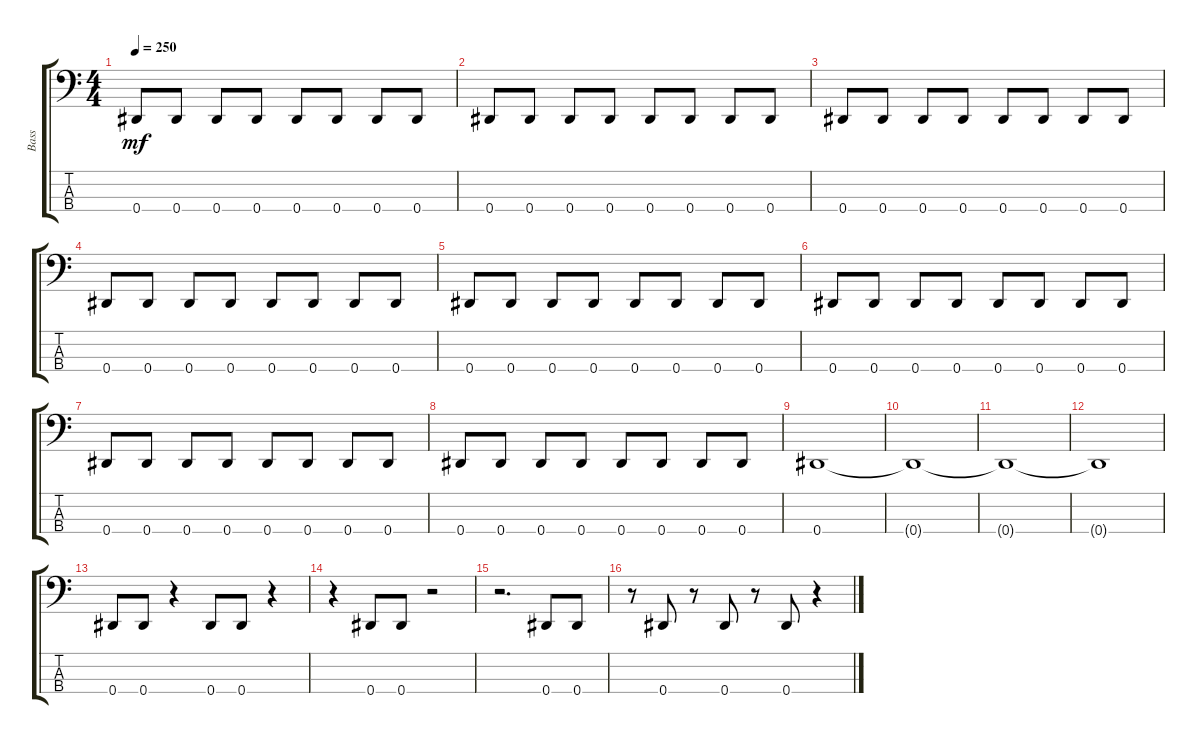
\track ("Bass" "Bass") {instrument electricbassfinger}
\staff {score tabs}
\tuning (Gb2 Db2 Ab1 Eb1) {hide}
\ts (4 4)
\tempo 250
\clef f4
\ks c
0.4.8{dy mf} 0.4.8 0.4.8 0.4.8 0.4.8 0.4.8 0.4.8 0.4.8 |
0.4.8 0.4.8 0.4.8 0.4.8 0.4.8 0.4.8 0.4.8 0.4.8 |
0.4.8 0.4.8 0.4.8 0.4.8 0.4.8 0.4.8 0.4.8 0.4.8 |
0.4.8 0.4.8 0.4.8 0.4.8 0.4.8 0.4.8 0.4.8 0.4.8 |
0.4.8 0.4.8 0.4.8 0.4.8 0.4.8 0.4.8 0.4.8 0.4.8 |
0.4.8 0.4.8 0.4.8 0.4.8 0.4.8 0.4.8 0.4.8 0.4.8 |
0.4.8 0.4.8 0.4.8 0.4.8 0.4.8 0.4.8 0.4.8 0.4.8 |
0.4.8 0.4.8 0.4.8 0.4.8 0.4.8 0.4.8 0.4.8 0.4.8 |
0.4.1 |
0.4{t}.1 |
0.4{t}.1 |
0.4{t}.1 |
0.4.8 0.4.8 r.4 0.4.8 0.4.8 r.4 |
r.4 0.4.8 0.4.8 r.2 |
r.2{d} 0.4.8 0.4.8 |
r.8 0.4.8 r.8 0.4.8 r.8 0.4.8 r.4
